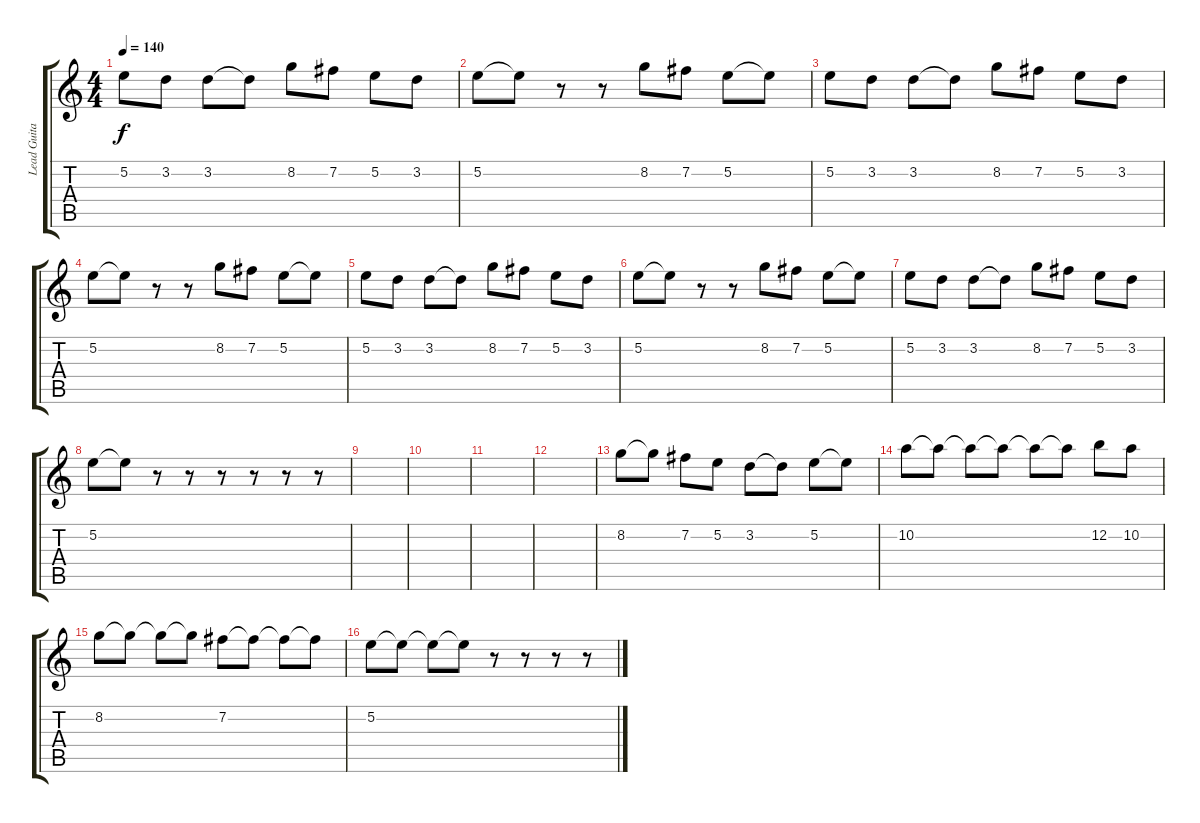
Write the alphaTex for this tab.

\track ("Lead Guitar" "Lead Guita") {instrument distortionguitar}
\staff {score tabs}
\tuning (E4 B3 G3 D3 A2 E2) {hide}
\ts (4 4)
\tempo 140
\clef g2
\ks c
5.2.8{dy f} 3.2.8 3.2.8 3.2{t}.8 8.2.8 7.2.8 5.2.8 3.2.8 |
5.2.8 5.2{t}.8 r.8 r.8 8.2.8 7.2.8 5.2.8 5.2{t}.8 |
5.2.8 3.2.8 3.2.8 3.2{t}.8 8.2.8 7.2.8 5.2.8 3.2.8 |
5.2.8 5.2{t}.8 r.8 r.8 8.2.8 7.2.8 5.2.8 5.2{t}.8 |
5.2.8 3.2.8 3.2.8 3.2{t}.8 8.2.8 7.2.8 5.2.8 3.2.8 |
5.2.8 5.2{t}.8 r.8 r.8 8.2.8 7.2.8 5.2.8 5.2{t}.8 |
5.2.8 3.2.8 3.2.8 3.2{t}.8 8.2.8 7.2.8 5.2.8 3.2.8 |
5.2.8 5.2{t}.8 r.8 r.8 r.8 r.8 r.8 r.8 |
|
|
|
|
8.2.8 8.2{t}.8 7.2.8 5.2.8 3.2.8 3.2{t}.8 5.2.8 5.2{t}.8 |
10.2.8 10.2{t}.8 10.2{t}.8 10.2{t}.8 10.2{t}.8 10.2{t}.8 12.2.8 10.2.8 |
8.2.8 8.2{t}.8 8.2{t}.8 8.2{t}.8 7.2.8 7.2{t}.8 7.2{t}.8 7.2{t}.8 |
5.2.8 5.2{t}.8 5.2{t}.8 5.2{t}.8 r.8 r.8 r.8 r.8
